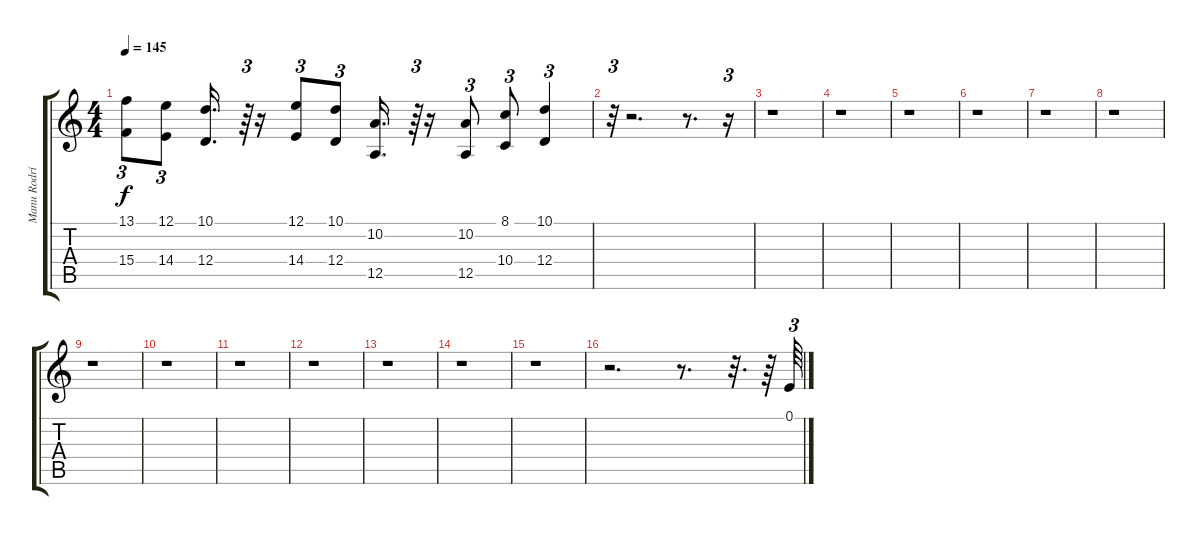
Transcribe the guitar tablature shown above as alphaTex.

\track ("Manu Rodríguez" "Manu Rodrí") {instrument stringensemble1}
\staff {score tabs}
\tuning (E4 B3 G3 D3 A2 E2) {hide}
\ts (4 4)
\tempo 145
\clef g2
\ks c
(13.1 15.4).8{tu (3 2) dy f} (12.1 14.4).8{tu (3 2)} (10.1 12.4).16{d} r.64{tu (3 2)} r.16 (12.1 14.4).8{tu (3 2)} (10.1 12.4).8{tu (3 2)} (10.2 12.5).16{d} r.64{tu (3 2)} r.16 (10.2 12.5).8{tu (3 2)} (8.1 10.4).8{tu (3 2)} (10.1 12.4).4{tu (3 2)} |
r.32{tu (3 2)} r.2{d} r.8{d} r.16{tu (3 2)} |
r.1 |
r.1 |
r.1 |
r.1 |
r.1 |
r.1 |
r.1 |
r.1 |
r.1 |
r.1 |
r.1 |
r.1 |
r.1 |
r.2{d} r.8{d} r.32{d} r.64 0.1.64{tu (3 2)}
